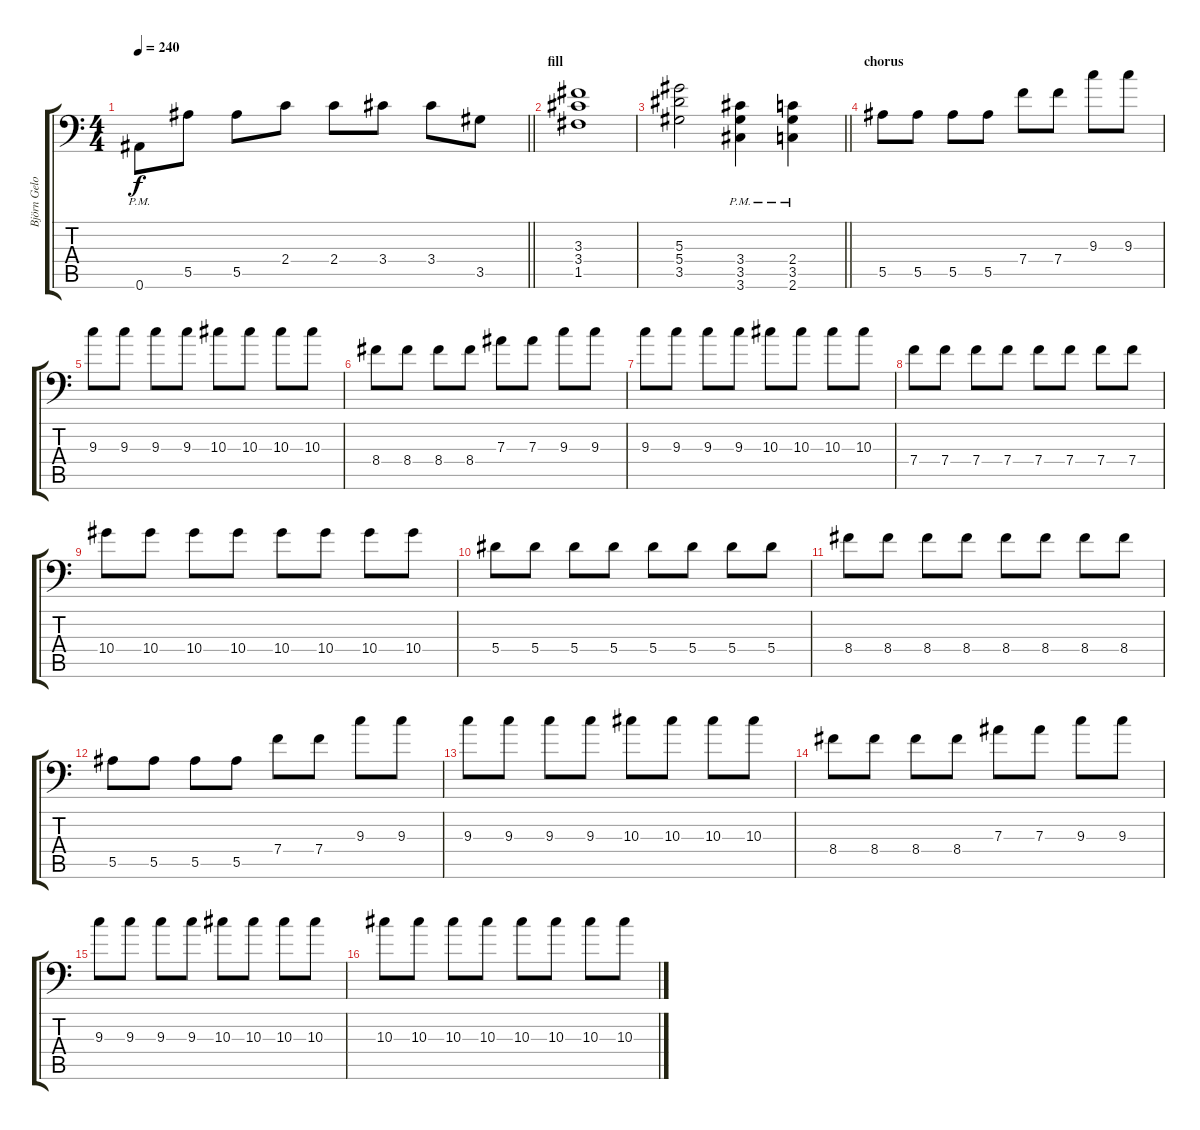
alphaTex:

\track ("Björn Gelotte" "Björn Gelo") {instrument distortionguitar}
\staff {score tabs}
\tuning (C4 G3 Eb3 Bb2 F2 Bb1) {hide}
\ts (4 4)
\tempo 240
\clef f4
\barLineRight lightlight
\ks c
0.6{pm}.8{dy f} 5.5.8 5.5.8 2.4.8 2.4.8 3.4.8 3.4.8 3.5.8 |
\section ("" "fill")
(3.3 3.4 1.5).1 |
\barLineRight lightlight
(5.3 5.4 3.5).2 (3.4{pm} 3.5{pm} 3.6{pm}).4 (2.4{pm} 3.5{pm} 2.6{pm}).4 |
\section ("" "chorus")
5.5.8{balance 8} 5.5.8 5.5.8 5.5.8 7.4.8 7.4.8 9.3.8 9.3.8 |
9.3.8 9.3.8 9.3.8 9.3.8 10.3.8 10.3.8 10.3.8 10.3.8 |
8.4.8 8.4.8 8.4.8 8.4.8 7.3.8 7.3.8 9.3.8 9.3.8 |
9.3.8 9.3.8 9.3.8 9.3.8 10.3.8 10.3.8 10.3.8 10.3.8 |
7.4.8 7.4.8 7.4.8 7.4.8 7.4.8 7.4.8 7.4.8 7.4.8 |
10.4.8 10.4.8 10.4.8 10.4.8 10.4.8 10.4.8 10.4.8 10.4.8 |
5.4.8 5.4.8 5.4.8 5.4.8 5.4.8 5.4.8 5.4.8 5.4.8 |
8.4.8 8.4.8 8.4.8 8.4.8 8.4.8 8.4.8 8.4.8 8.4.8 |
5.5.8 5.5.8 5.5.8 5.5.8 7.4.8 7.4.8 9.3.8 9.3.8 |
9.3.8 9.3.8 9.3.8 9.3.8 10.3.8 10.3.8 10.3.8 10.3.8 |
8.4.8 8.4.8 8.4.8 8.4.8 7.3.8 7.3.8 9.3.8 9.3.8 |
9.3.8 9.3.8 9.3.8 9.3.8 10.3.8 10.3.8 10.3.8 10.3.8 |
10.3.8 10.3.8 10.3.8 10.3.8 10.3.8 10.3.8 10.3.8 10.3.8
